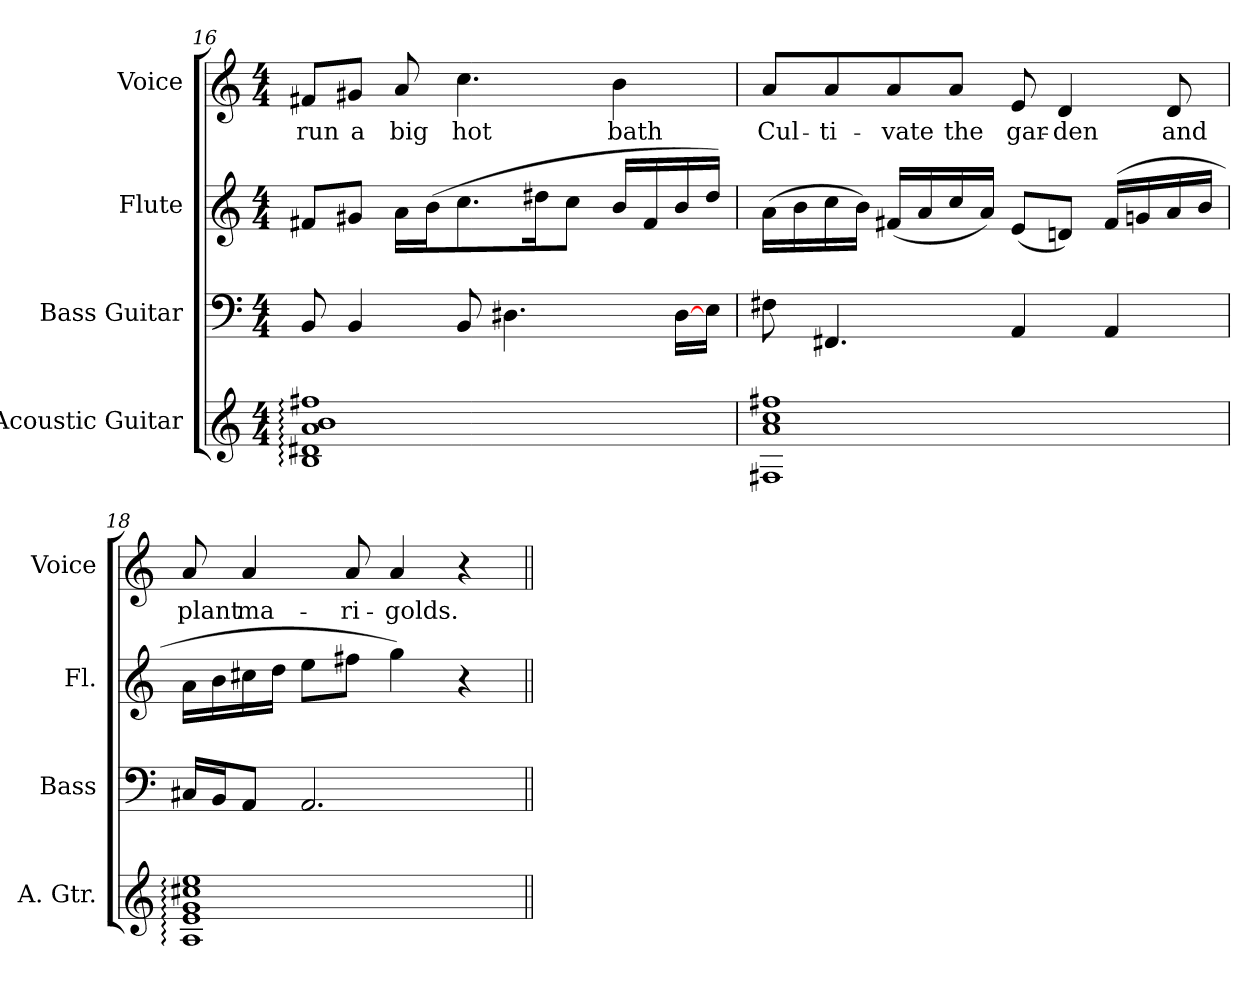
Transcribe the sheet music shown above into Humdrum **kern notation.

**kern	**kern	**kern	**kern	**text
*part4	*part3	*part2	*part1	*part1
*staff4	*staff3	*staff2	*staff1	*staff1
*I"Acoustic Guitar	*I"Bass Guitar	*I"Flute	*I"Voice	*
*I'A. Gtr.	*I'Bass	*I'Fl.	*I'Voice	*
*clefG2	*clefF4	*clefG2	*clefG2	*
*ITrd7c12	*ITrd7c12	*	*	*
*k[]	*k[]	*k[]	*k[]	*
*C:	*C:	*C:	*C:	*
*M4/4	*M4/4	*M4/4	*M4/4	*
=16	=16	=16	=16	=16
!	!	!	!	!LO:LY:b:color=#000000
1BBi: 1D#Xi: 1Ai: 1Bi: 1f#Xi:	8BBBi/	8f#Xi/L	8f#Xi/L	run
!	!	!	!	!LO:LY:b:color=#000000
.	4BBBi/	8g#Xi/J	8g#Xi/J	a
!	!	!	!	!LO:LY:b:color=#000000
.	.	16ai\LL	8ai/	big
.	.	(16bi\J	.	.
!	!	!	!	!LO:LY:b:color=#000000
.	8BBBi/	8.cci\	4.cci\	hot
.	4.DD#Xi\	.	.	.
.	.	16dd#Xi\k	.	.
.	.	8cci\J	.	.
!	!	!	!	!LO:LY:b:color=#000000
.	.	16bi/LL	4bi\	bath
.	.	16f#i/	.	.
.	[16DD#i\LL	16bi/	.	.
.	16EEi\JJ	16dd#i/JJ)	.	.
!!LO:PB:g=z
=17	=17	=17	=17	=17
!	!	!	!	!LO:LY:b:color=#000000
1FF#Xi 1Ai 1ci 1f#Xi	8FF#Xi\	(16ai\LL	8ai/L	Cul-
.	.	16bi\	.	.
!	!	!	!	!LO:LY:b:color=#000000
.	4.FFF#Xi/	16cci\	8ai/	-ti-
.	.	16bi\JJ)	.	.
!	!	!	!	!LO:LY:b:color=#000000
.	.	(16f#Xi/LL	8ai/	-vate
.	.	16ai/	.	.
!	!	!	!	!LO:LY:b:color=#000000
.	.	16cci/	8ai/J	the
.	.	16ai/JJ)	.	.
!	!	!	!	!LO:LY:b:color=#000000
.	4AAAi/	(8ei/L	8ei/	gar-
!	!	!	!	!LO:LY:b:color=#000000
.	.	8dni/J)	4di/	-den
.	4AAAi/	(16f#i/LL	.	.
.	.	16gni/	.	.
!	!	!	!	!LO:LY:b:color=#000000
.	.	16ai/	8di/	and
.	.	16bi/JJ	.	.
=18	=18	=18	=18	=18
!	!	!	!	!LO:LY:b:color=#000000
1AAi: 1Ei: 1Gi: 1c#Xi: 1ei:	16CC#Xi/LL	16ai\LL	8ai/	plant
.	16BBBi/J	16bi\	.	.
!	!	!	!	!LO:LY:b:color=#000000
.	8AAAi/J	16cc#Xi\	4ai/	ma-
.	.	16ddi\JJ	.	.
.	2.AAAi/	8eei\L	.	.
!	!	!	!	!LO:LY:b:color=#000000
.	.	8ff#Xi\J	8ai/	-ri-
!	!	!	!	!LO:LY:b:color=#000000
.	.	4ggi\)	4ai/	-golds.
.	.	4r	4r	.
=||	=||	=||	=||	=||
*-	*-	*-	*-	*-
